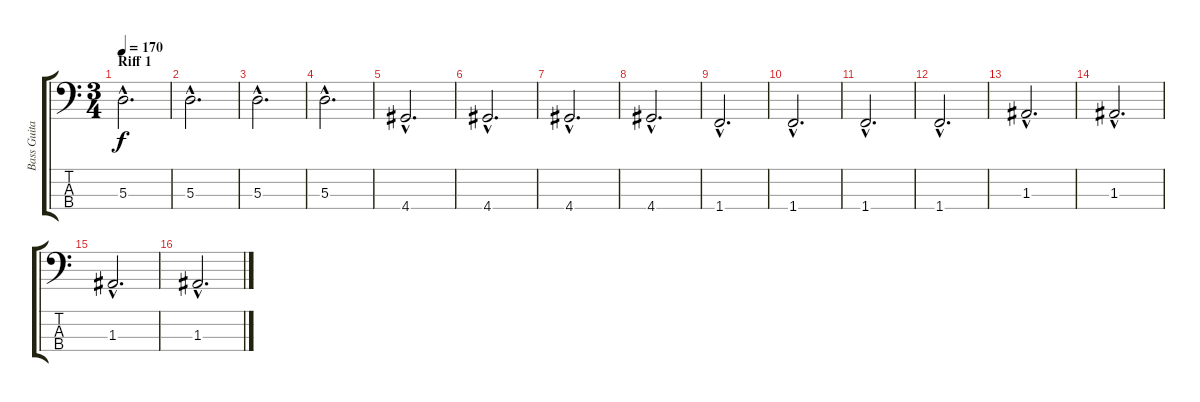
\track ("Bass Guitar" "Bass Guita") {instrument electricbasspick}
\staff {score tabs}
\tuning (G2 D2 A1 E1) {hide}
\ts (3 4)
\section ("" "Riff 1")
\tempo 170
\clef f4
\ks c
5.3{hac}.2{d dy f instrument electricbasspick} |
5.3{hac}.2{d} |
5.3{hac}.2{d} |
5.3{hac}.2{d} |
4.4{hac}.2{d} |
4.4{hac}.2{d} |
4.4{hac}.2{d} |
4.4{hac}.2{d} |
1.4{hac}.2{d} |
1.4{hac}.2{d} |
1.4{hac}.2{d} |
1.4{hac}.2{d} |
1.3{hac}.2{d} |
1.3{hac}.2{d} |
1.3{hac}.2{d} |
1.3{hac}.2{d}
